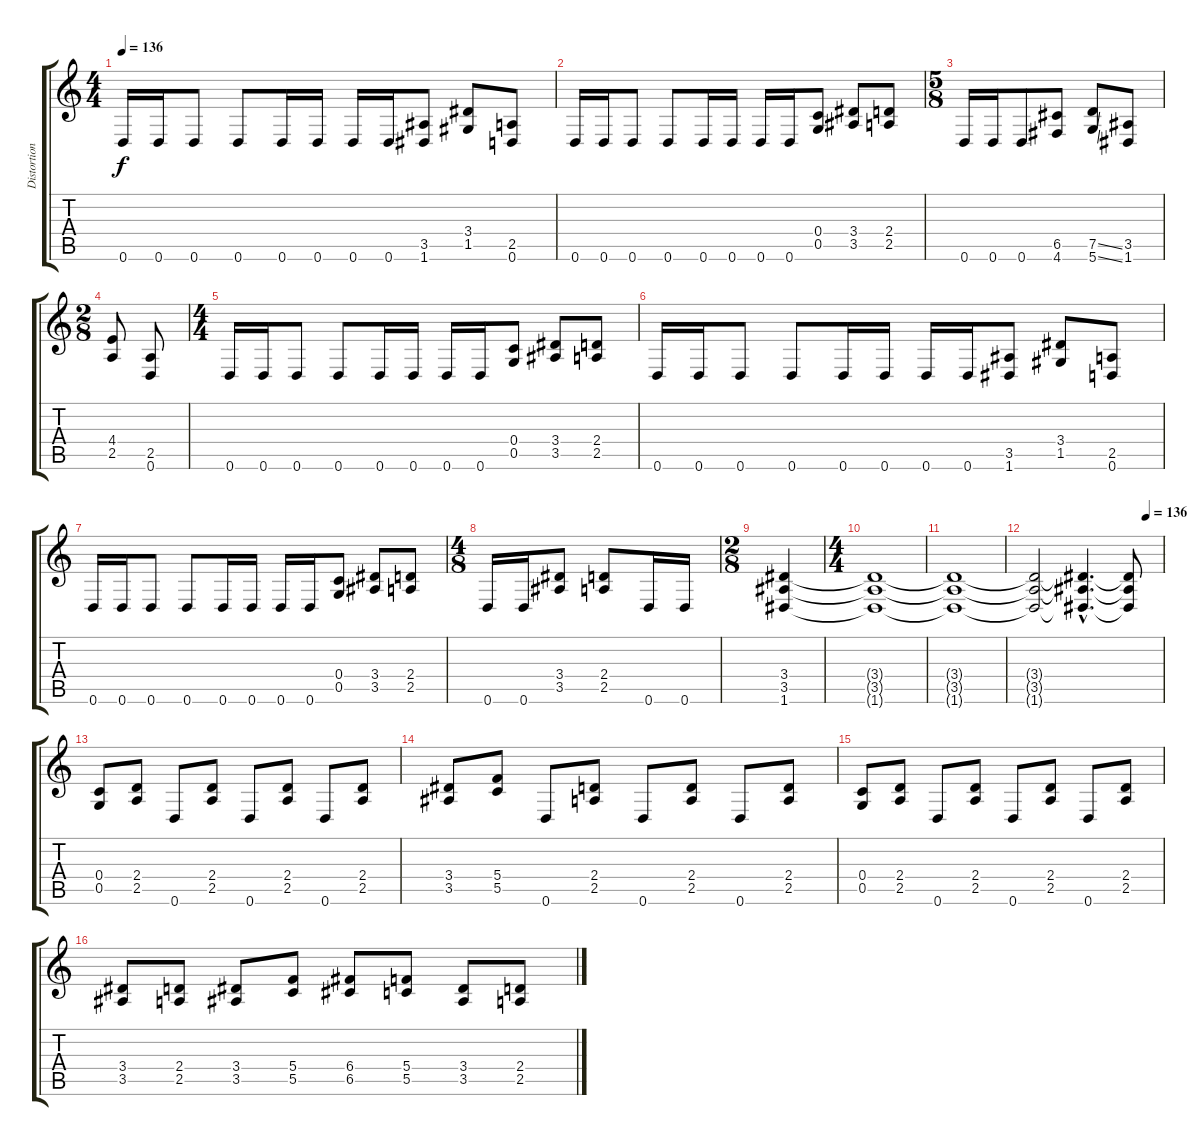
\track ("Distortion Guitar 2" "Distortion") {instrument distortionguitar}
\staff {score tabs}
\tuning (D4 A3 F3 C3 G2 D2) {hide}
\ts (4 4)
\tempo 136
\clef g2
\ks c
0.6.16{dy f} 0.6.16 0.6.8 0.6.8 0.6.16 0.6.16 0.6.16 0.6.16 (3.5 1.6).8 (3.4 1.5).8 (2.5 0.6).8 |
0.6.16 0.6.16 0.6.8 0.6.8 0.6.16 0.6.16 0.6.16 0.6.16 (0.4 0.5).8 (3.4 3.5).8 (2.4 2.5).8 |
\ts (5 8)
0.6.16 0.6.16 0.6.8 (6.5 4.6).8 (7.5{ss} 5.6{ss}).8 (3.5 1.6).8 |
\ts (2 8)
(4.4 2.5).8 (2.5 0.6).8 |
\ts (4 4)
0.6.16 0.6.16 0.6.8 0.6.8 0.6.16 0.6.16 0.6.16 0.6.16 (0.4 0.5).8 (3.4 3.5).8 (2.4 2.5).8 |
0.6.16 0.6.16 0.6.8 0.6.8 0.6.16 0.6.16 0.6.16 0.6.16 (3.5 1.6).8 (3.4 1.5).8 (2.5 0.6).8 |
0.6.16 0.6.16 0.6.8 0.6.8 0.6.16 0.6.16 0.6.16 0.6.16 (0.4 0.5).8 (3.4 3.5).8 (2.4 2.5).8 |
\ts (4 8)
0.6.16 0.6.16 (3.4 3.5).8 (2.4 2.5).8 0.6.16 0.6.16 |
\ts (2 8)
(3.4 3.5 1.6).4 |
\ts (4 4)
(3.4{t} 3.5{t} 1.6{t}).1 |
(3.4{t} 3.5{t} 1.6{t}).1 |
\tempo (136 0.875)
(3.4{t} 3.5{t} 1.6{t}).2 (3.4{hac t} 3.5{hac t} 1.6{hac t}).4{d} (3.4{t} 3.5{t} 1.6{t}).8 |
(0.4 0.5).8 (2.4 2.5).8 0.6.8 (2.4 2.5).8 0.6.8 (2.4 2.5).8 0.6.8 (2.4 2.5).8 |
(3.4 3.5).8 (5.4 5.5).8 0.6.8 (2.4 2.5).8 0.6.8 (2.4 2.5).8 0.6.8 (2.4 2.5).8 |
(0.4 0.5).8 (2.4 2.5).8 0.6.8 (2.4 2.5).8 0.6.8 (2.4 2.5).8 0.6.8 (2.4 2.5).8 |
(3.4 3.5).8 (2.4 2.5).8 (3.4 3.5).8 (5.4 5.5).8 (6.4 6.5).8 (5.4 5.5).8 (3.4 3.5).8 (2.4 2.5).8
